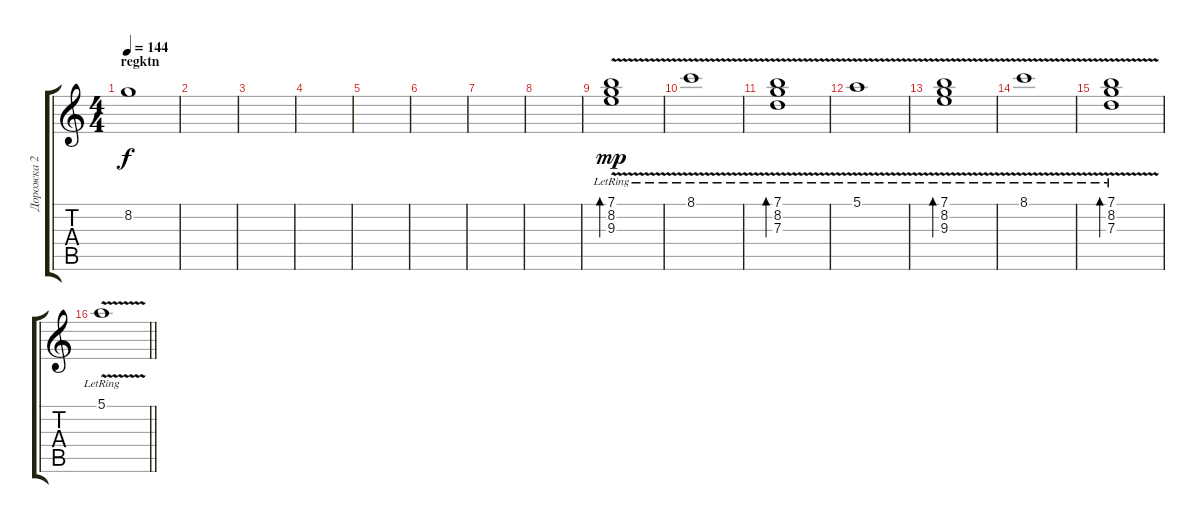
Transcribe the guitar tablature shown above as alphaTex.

\track ("Дорожка 2" "Дорожка 2") {instrument electricguitarjazz}
\staff {score tabs}
\tuning (E4 B3 G3 D3 A2 E2) {hide}
\ts (4 4)
\section ("" "regktn")
\tempo 144
\clef g2
\ks c
8.2.1{dy f} |
|
|
|
|
|
|
|
(7.1{v lr} 8.2{v lr} 9.3{v lr}).1{bd 240 dy mp} |
8.1{v lr}.1 |
(7.1{v lr} 8.2{v lr} 7.3{v lr}).1{bd 240} |
5.1{v lr}.1 |
(7.1{v lr} 8.2{v lr} 9.3{v lr}).1{bd 240} |
8.1{v lr}.1 |
(7.1{v lr} 8.2{v lr} 7.3{v lr}).1{bd 240} |
\barLineRight lightlight
5.1{v lr}.1
